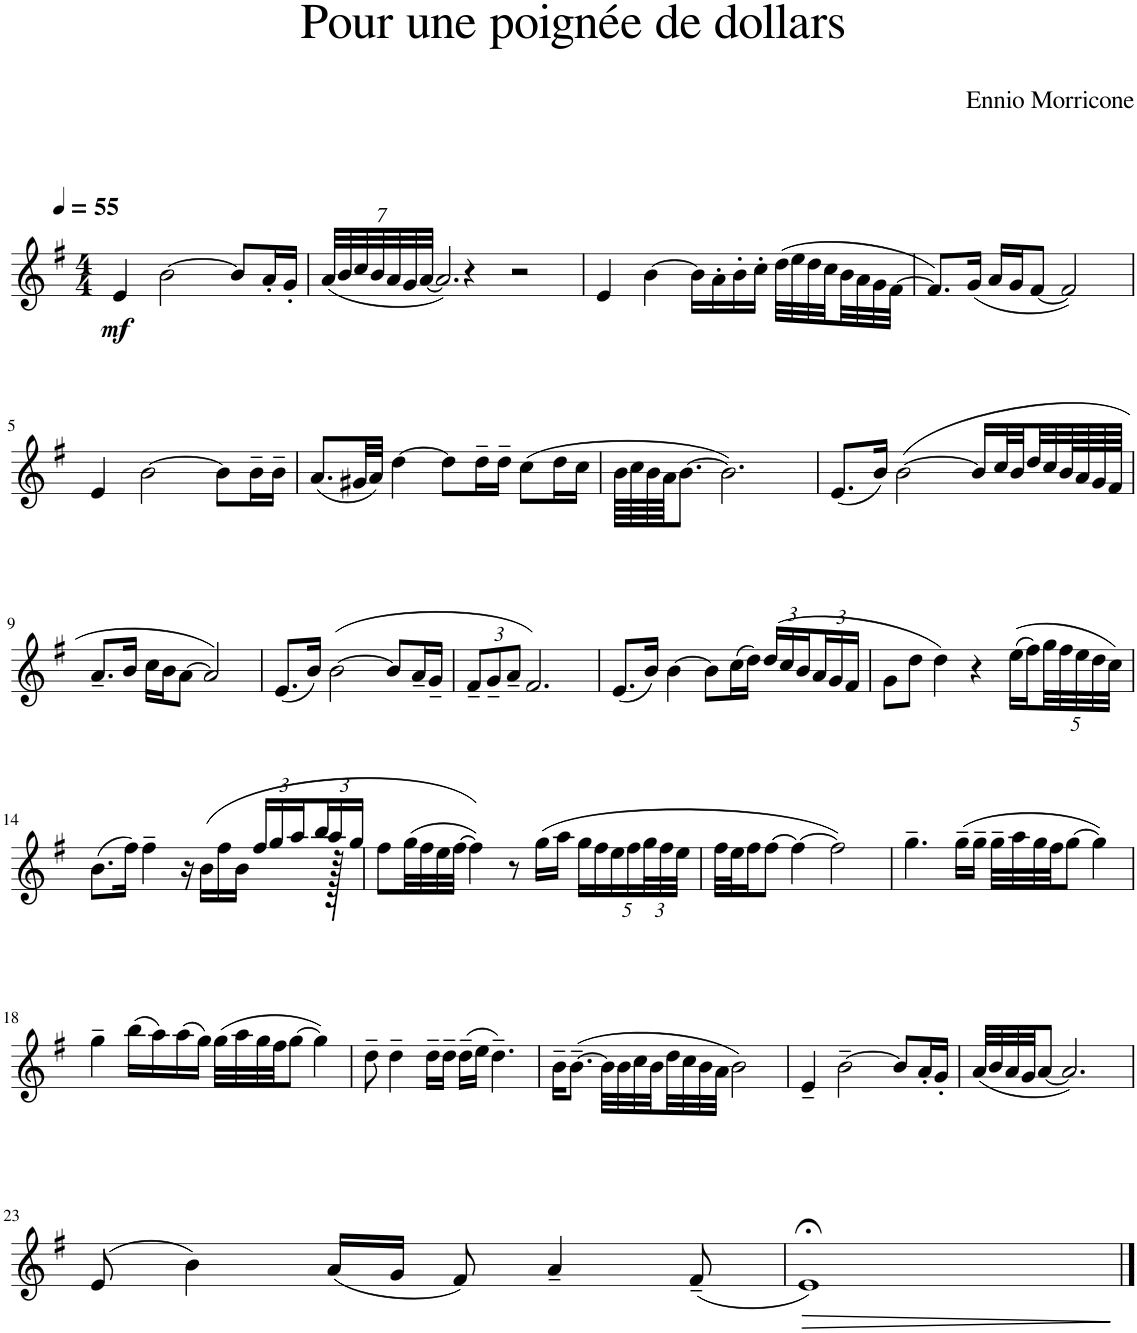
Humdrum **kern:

**kern	**dynam
*part1	*part1
*staff1	*staff1
*I"Clarinette en Sib	*
*I'Clar. Sib	*
*clefG2	*
*Trd1c2	*
*k[f#]	*
*M4/4	*
*MM55	*
=1	=1
!	!LO:DY:b
4e/	mf
[2b\	.
8b/L]	.
16a'/L	.
16g'/JJ	.
=2	=2
*Xbrackettup	*
(28a/LLL	.
28b/	.
28cc/	.
28b/	.
28a/	.
28g/	.
[28a/JJJ	.
2.a/])	.
4r	.
2r	.
=3	=3
4e/	.
[4b\	.
16b\LL]	.
16a'\	.
16b'\	.
16cc'\JJ	.
(32dd\LLL	.
32ee\	.
32dd\	.
32cc\	.
32b\	.
32a\	.
32g\	.
[32f#\JJJ	.
=4	=4
8.f#/L])	.
(16g/Jk	.
16a/LL	.
16g/J	.
[8f#/J	.
2f#/])	.
!!LO:LB:g=z
=5	=5
4e/	.
[2b\	.
8b\L]	.
16b~\L	.
16b~\JJ	.
=6	=6
(8.a/L	.
32g#X/LL	.
32a/JJJ)	.
[4dd\	.
8dd\L]	.
16dd~\L	.
16dd~\JJ	.
(8cc\L	.
16dd\L	.
16cc\JJ	.
=7	=7
64b\LLLL	.
64cc\	.
64b\	.
64a\JJJ	.
[8.b\J	.
2.b\])	.
=8	=8
(8.e/L	.
16b/Jk)	.
([2b\	.
16b/LL]	.
32cc/L	.
32b/	.
32dd/	.
32cc/	.
64b/L	.
64a/	.
64g/	.
64f#/JJJJ	.
!!LO:LB:g=z
=9	=9
8.a~/L	.
16b/Jk	.
16cc\LL	.
16b\J	.
[8a\J	.
2a/])	.
=10	=10
(8.e/L	.
16b/Jk)	.
([2b\	.
8b/L]	.
16a~/L	.
16g~/JJ	.
=11	=11
12f#~/L	.
12g~/	.
12a~/J	.
2.f#/)	.
=12	=12
(8.e/L	.
16b/Jk)	.
[4b\	.
8b\L]	.
(16cc\L	.
16dd\JJ)	.
(24dd/LL	.
24cc/	.
24b/	.
24a/	.
24g/	.
24f#/JJ	.
=13	=13
8g\L	.
8dd\J	.
4dd\)	.
4r	.
((16ee\LL	.
16ff#\)	.
40gg\L	.
40ff#\	.
40ee\	.
40dd\	.
40cc\JJJ)	.
!!LO:LB:g=z
=14	=14
*^	*
(8.b\L	12%11ryy	.
16ff#\Jk)	.	.
4ff#~\	.	.
16r	.	.
(16b\LL	.	.
16ff#\	.	.
16b\JJ	.	.
24ff#/LL	.	.
24gg/	.	.
24aa/	.	.
24bb/	.	.
24aa/	256r	.
.	768%61ryy	.
24gg/JJ	.	.
*v	*v	*
=15	=15
8ff#\L	.
(32gg\LL	.
32ff#\	.
32ee\	.
[32ff#\JJJ	.
4ff#\]))	.
8r	.
(16gg\LL	.
16aa\JJ	.
20gg\LL	.
20ff#\	.
20ee\	.
20ff#\	.
60gg\L	.
60ff#\	.
60ee\JJJ	.
=16	=16
32ff#\LLL	.
32ee\J	.
16ff#\J	.
[8ff#\J	.
4ff#\_	.
2ff#\])	.
=17	=17
4.gg~\	.
(16gg~\LL	.
16gg~\JJ	.
32gg~\LLL	.
32aa\	.
32gg\	.
32ff#\JJ	.
[8gg\J	.
4gg\])	.
!!LO:LB:g=z
=18	=18
4gg~\	.
(16bb\LL	.
16aa\)	.
(16aa\	.
16gg\JJ)	.
(32gg\LLL	.
32aa\	.
32gg\	.
32ff#\JJ	.
[8gg\J	.
4gg\])	.
=19	=19
8dd~\	.
4dd~\	.
16dd~\LL	.
16dd~\JJ	.
(16dd~\LL	.
16ee\JJ	.
4.dd~\)	.
=20	=20
16b~\KL	.
([8.b~\J	.
32b\LLL]	.
32b\	.
32cc\	.
32b\	.
32dd\	.
32cc\	.
32b\	.
32a\JJJ	.
2b\)	.
=21	=21
4e~/	.
[2b~\	.
8b/L]	.
16a'/L	.
16g'/JJ	.
=22	=22
(32a/LLL	.
32b/	.
32a/	.
32g/JJ	.
[8a/J	.
2.a/])	.
!!LO:LB:g=z
=23	=23
(8e/	.
4b\)	.
(16a/LL	.
16g/JJ	.
8f#/)	.
4a~/	.
(8f#~/	.
=24	=24
!	!LO:HP:b
1e;<)	>
.	]
==	==
*-	*-
